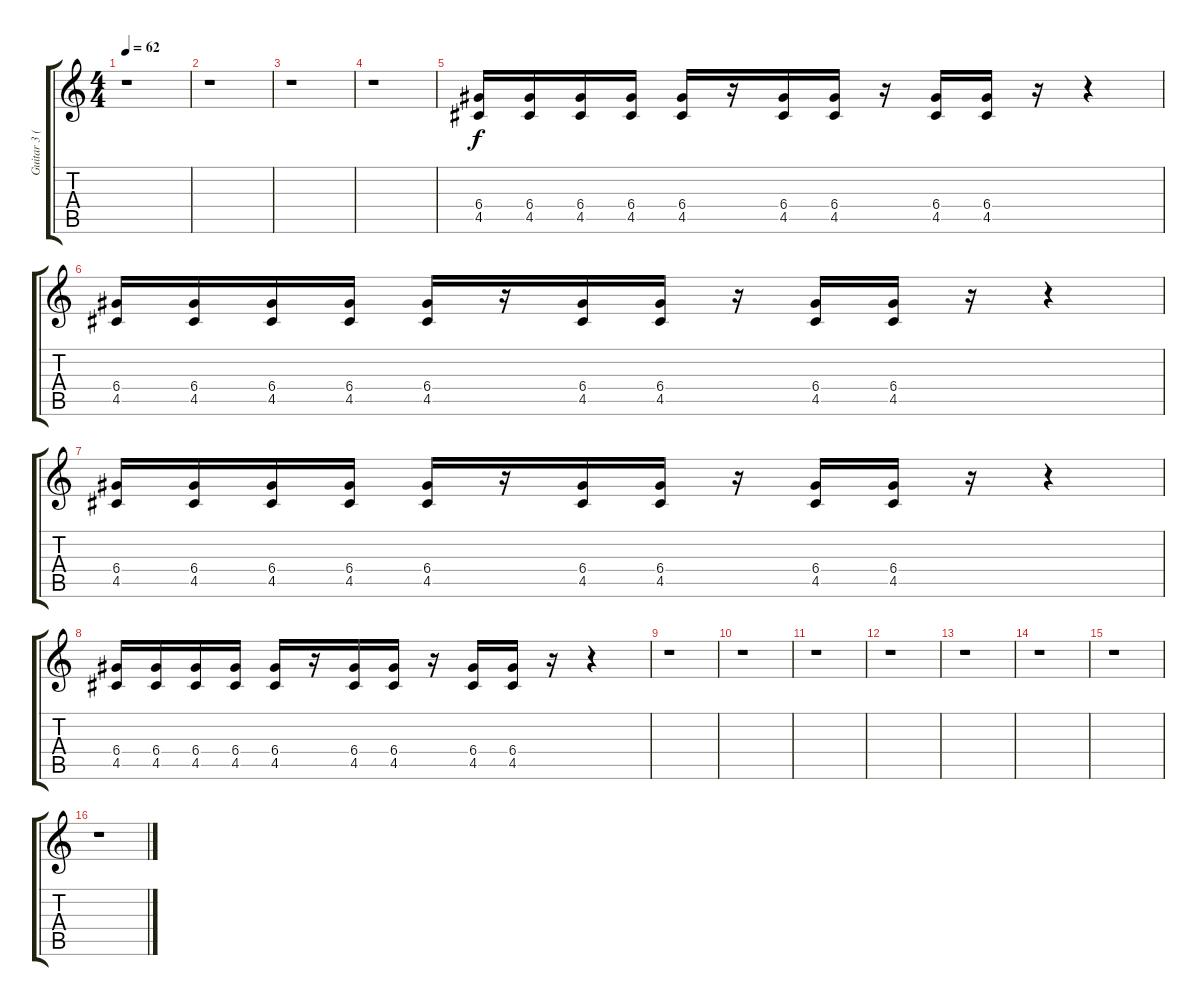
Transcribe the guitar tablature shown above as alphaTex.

\track ("Guitar 3 (Muted Parts)" "Guitar 3 (") {instrument distortionguitar}
\staff {score tabs}
\tuning (E4 B3 G3 D3 A2 E2) {hide}
\ts (4 4)
\tempo 62
\clef g2
\ks c
r.1{dy f} |
r.1 |
r.1 |
r.1 |
(6.4 4.5).16 (6.4 4.5).16 (6.4 4.5).16 (6.4 4.5).16 (6.4 4.5).16 r.16 (6.4 4.5).16 (6.4 4.5).16 r.16 (6.4 4.5).16 (6.4 4.5).16 r.16 r.4 |
(6.4 4.5).16 (6.4 4.5).16 (6.4 4.5).16 (6.4 4.5).16 (6.4 4.5).16 r.16 (6.4 4.5).16 (6.4 4.5).16 r.16 (6.4 4.5).16 (6.4 4.5).16 r.16 r.4 |
(6.4 4.5).16 (6.4 4.5).16 (6.4 4.5).16 (6.4 4.5).16 (6.4 4.5).16 r.16 (6.4 4.5).16 (6.4 4.5).16 r.16 (6.4 4.5).16 (6.4 4.5).16 r.16 r.4 |
(6.4 4.5).16 (6.4 4.5).16 (6.4 4.5).16 (6.4 4.5).16 (6.4 4.5).16 r.16 (6.4 4.5).16 (6.4 4.5).16 r.16 (6.4 4.5).16 (6.4 4.5).16 r.16 r.4 |
r.1 |
r.1 |
r.1 |
r.1 |
r.1 |
r.1 |
r.1 |
r.1
